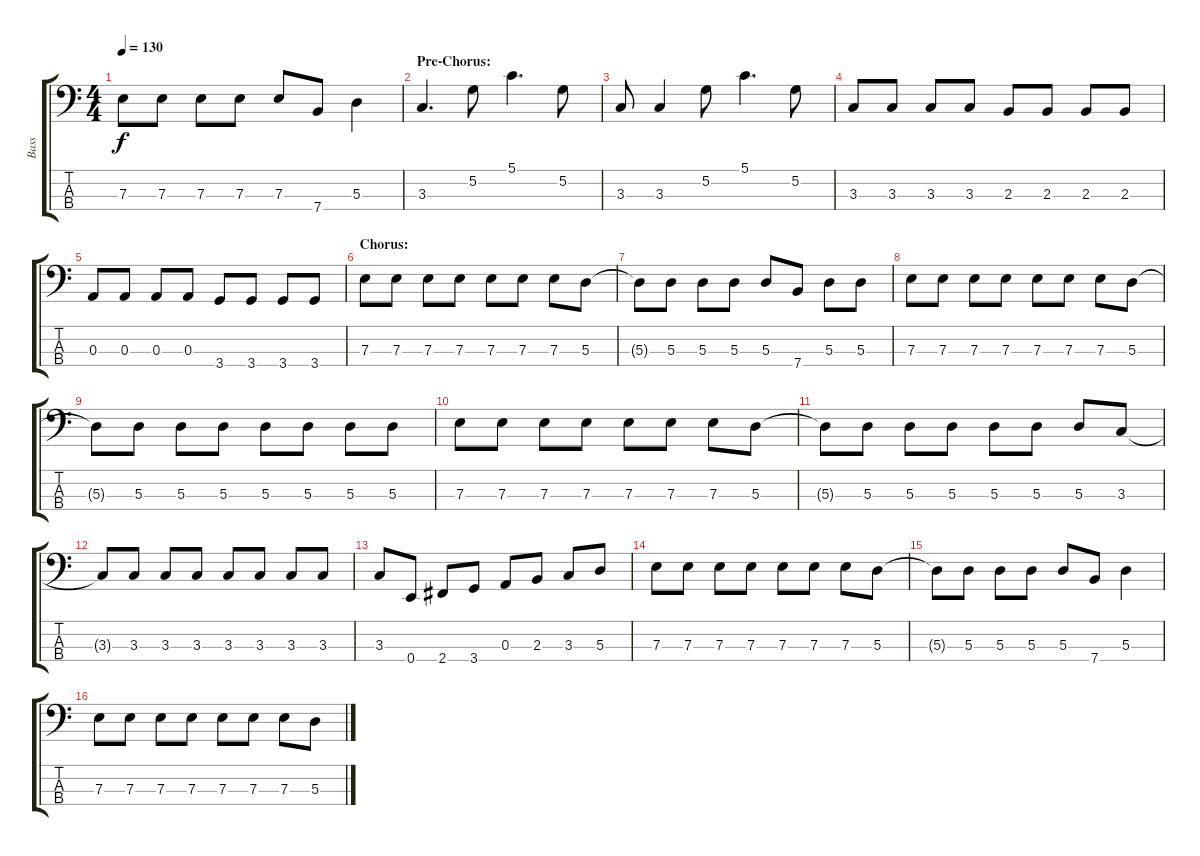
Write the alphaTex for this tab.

\track ("Bass" "Bass") {instrument electricbasspick}
\staff {score tabs}
\tuning (G2 D2 A1 E1) {hide}
\ts (4 4)
\tempo 130
\clef f4
\ks c
7.3{t}.8{dy f} 7.3.8 7.3.8 7.3.8 7.3.8 7.4.8 5.3.4 |
\section ("" "Pre-Chorus:")
3.3.4{d} 5.2.8 5.1.4{d} 5.2.8 |
3.3.8 3.3.4 5.2.8 5.1.4{d} 5.2.8 |
3.3.8 3.3.8 3.3.8 3.3.8 2.3.8 2.3.8 2.3.8 2.3.8 |
0.3.8 0.3.8 0.3.8 0.3.8 3.4.8 3.4.8 3.4.8 3.4.8 |
\section ("" "Chorus:")
7.3.8 7.3.8 7.3.8 7.3.8 7.3.8 7.3.8 7.3.8 5.3.8 |
5.3{t}.8 5.3.8 5.3.8 5.3.8 5.3.8 7.4.8 5.3.8 5.3.8 |
7.3.8 7.3.8 7.3.8 7.3.8 7.3.8 7.3.8 7.3.8 5.3.8 |
5.3{t}.8 5.3.8 5.3.8 5.3.8 5.3.8 5.3.8 5.3.8 5.3.8 |
7.3.8 7.3.8 7.3.8 7.3.8 7.3.8 7.3.8 7.3.8 5.3.8 |
5.3{t}.8 5.3.8 5.3.8 5.3.8 5.3.8 5.3.8 5.3.8 3.3.8 |
3.3{t}.8 3.3.8 3.3.8 3.3.8 3.3.8 3.3.8 3.3.8 3.3.8 |
3.3.8 0.4.8 2.4.8 3.4.8 0.3.8 2.3.8 3.3.8 5.3.8 |
7.3.8 7.3.8 7.3.8 7.3.8 7.3.8 7.3.8 7.3.8 5.3.8 |
5.3{t}.8 5.3.8 5.3.8 5.3.8 5.3.8 7.4.8 5.3.4 |
7.3.8 7.3.8 7.3.8 7.3.8 7.3.8 7.3.8 7.3.8 5.3.8
